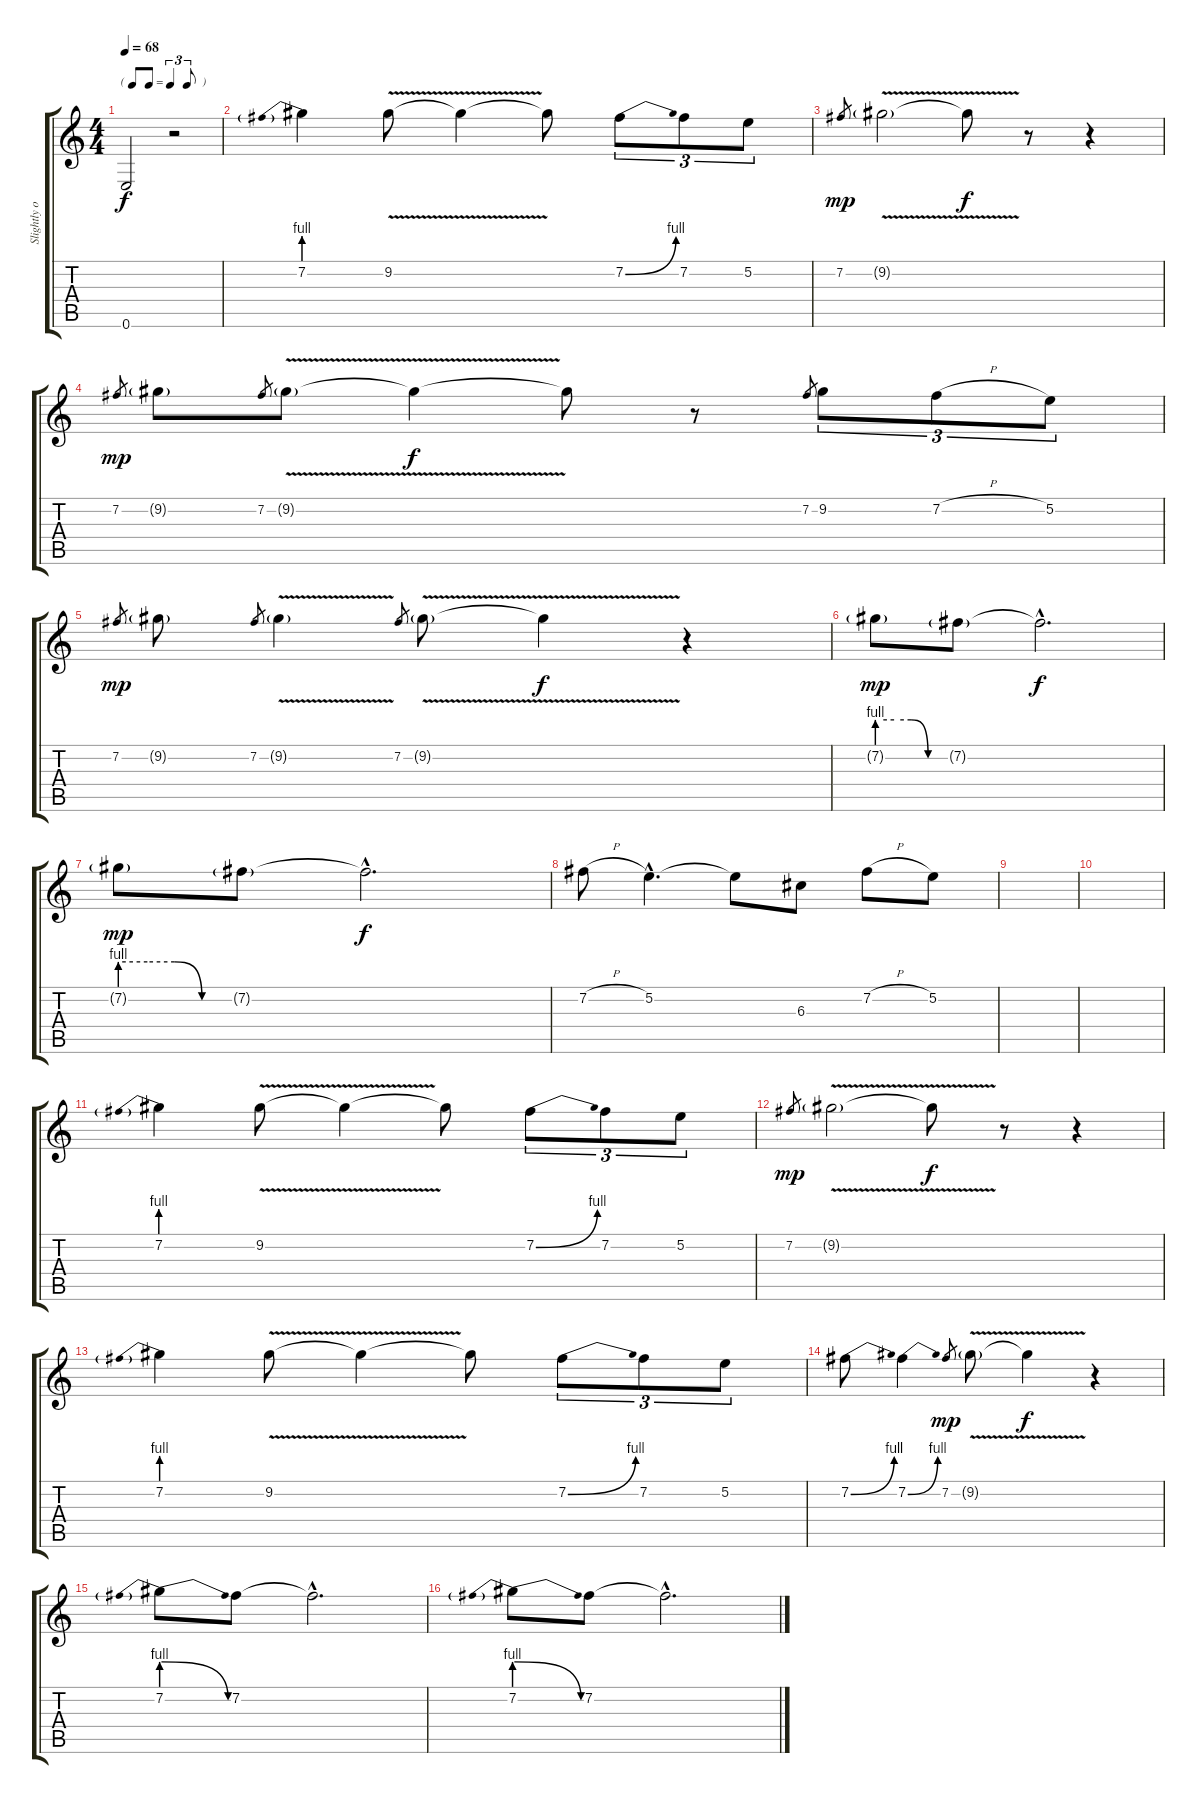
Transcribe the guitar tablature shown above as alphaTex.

\track ("Slightly overdriven Les Paul" "Slightly o") {instrument overdrivenguitar}
\staff {score tabs}
\tuning (E4 B3 G3 D3 A2 E2) {hide}
\ts (4 4)
\tf triplet8th
\tempo 68
\clef g2
\ks c
0.6.2{dy f} r.2 |
7.2{be (prebend 0 4 60 4)}.4 9.2{v}.8 9.2{t}.4 9.2{t}.8 7.2{be (bend 0 0 60 4)}.8{tu (3 2)} 7.2.8{tu (3 2)} 5.2.8{tu (3 2)} |
7.2.8{gr dy mp} 9.2{v g}.2 9.2{t}.8{dy f} r.8 r.4 |
7.2.8{gr dy mp} 9.2{g}.8 7.2.8{gr} 9.2{v g}.8 9.2{t}.4{dy f} 9.2{t}.8 r.8 7.2.8{gr} 9.2.8{tu (3 2)} 7.2{h}.8{tu (3 2)} 5.2.8{tu (3 2)} |
7.2.8{gr dy mp} 9.2{g}.8 7.2.8{gr} 9.2{v g}.4 7.2.8{gr} 9.2{v g}.8 9.2{t}.4{dy f} r.4 |
7.2{be (custom 0 4 15 4 30 4 45 0 60 0) g}.8{dy mp} 7.2{g}.8 7.2{hac t}.2{d dy f} |
7.2{be (custom 0 4 15 4 30 4 45 0 60 0) g}.8{dy mp} 7.2{g}.8 7.2{hac t}.2{d dy f} |
7.2{h}.8 5.2{hac}.4{d} 5.2{t}.8 6.3.8 7.2{h}.8 5.2.8 |
|
|
7.2{be (prebend 0 4 60 4)}.4 9.2{v}.8 9.2{t}.4 9.2{t}.8 7.2{be (bend 0 0 60 4)}.8{tu (3 2)} 7.2.8{tu (3 2)} 5.2.8{tu (3 2)} |
7.2.8{gr dy mp} 9.2{v g}.2 9.2{t}.8{dy f} r.8 r.4 |
7.2{be (prebend 0 4 60 4)}.4 9.2{v}.8 9.2{t}.4 9.2{t}.8 7.2{be (bend 0 0 60 4)}.8{tu (3 2)} 7.2.8{tu (3 2)} 5.2.8{tu (3 2)} |
7.2{be (bend 0 0 60 4)}.8 7.2{be (bend 0 0 60 4)}.4 7.2.8{gr dy mp} 9.2{v g}.8 9.2{t}.4{dy f} r.4 |
7.2{be (prebendrelease 0 4 60 0)}.8 7.2.8 7.2{hac t}.2{d} |
7.2{be (prebendrelease 0 4 60 0)}.8 7.2.8 7.2{hac t}.2{d}
